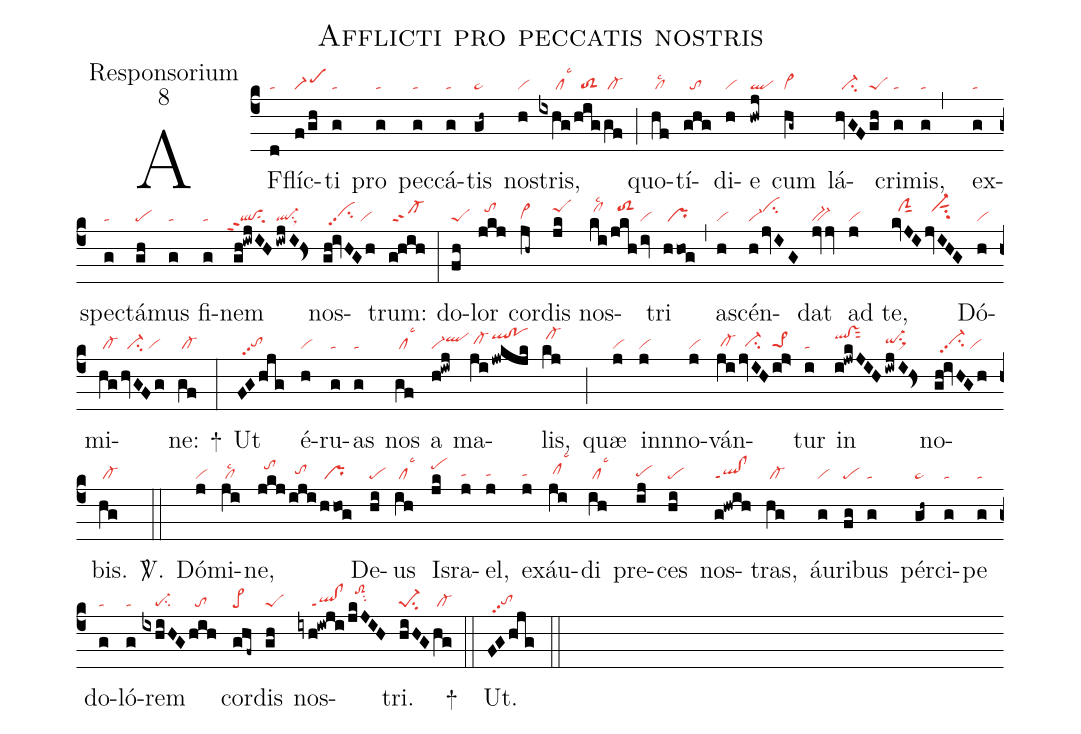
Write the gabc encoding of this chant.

name:Afflicti pro peccatis nostris;
office-part:Responsorium;
mode:8;
nabc-lines:1;
%%
(c4)
AF(d|ta)flíc(f/gh|scM1)ti(g|ta) pro(g|ta) pec(g|ta)cá(g|ta)tis(gh~|pe~) nos(h|vi)tris,(ixhg|/////cllsc3|/hig|//toS2|gf|/cl-) (;)
quo(hf|/cllsc2)tí(ghg|//to)di(h|vi)e(hwj|ql) cum(hg~|cl~) lá(hvGF|//ci-|gh|peS)cri(g|ta)mis,(g,|ta) ex(g|ta)spec(g|ta)tá(gh|pe)mus(g|ta) fi(g|ta)nem(gh!iwjIH|``qlppt2su2|/iwjI!Hs>|ql-su1sux1) nos(gh!ivHGh|//vihhpp2su2/vi)trum:(g!hih|/sf-) (:)
do(fh|peS)lor(jkj|//tohj) cor(jh~|cl~hg)dis(jk|peShj) nos(ki|/clhjlsc2|/jkh|//toS2hj|/iv|vi)tri(hhog|/pr) (,)
a(h|vi)scén(h/jvIG|vi-cihj)dat(jvjv|bv-) ad(j|vi) te,(kvJI|//ciGhj|jvIHG|//vi-hjsut1su2) Dó(h|vi)mi(hg|/cl-|/hvGFg|//vi-su2/vi)ne:(gf|/cl-) +(:)
Ut(FGhjg|//tohgpp2) é(h|vi)ru(g|ta)as(g|ta) nos(gf|/cllsc3) a(h!iwj|vi-qlhi) ma(ji|/cl-hh|!jwkjk|qlhj!pohj)lis,(kj|/cl-hj) (;)
quæ(j|vi) in(j|vi)nno(j|vi)ván(ji|/cl-hg|/jvIH|//ci-hg|ij>|pe>1hg)tur(i|ta) in(i!jwkJIH|qlhj!vshjsut2|/iwjI!Hs>|qi-hhsu1sux1) no(gh!ivHGh|//vi-hhpp2su2/vi)bis.(hg|/cl-) <sp>V/</sp>.(::)
Dó(j|vi)mi(ji|/cllsc2)ne,(jkj|//tohj|/iji|//tohh|/hhog|/pr) De(hi|pe)us(ih|/cllsc3) Is(jk|pehj)ra(j|tahg)el,(j|tahg) ex(j|tahg)áu(ji|/clhhlsc3)di(ih|/cllsc3) pre(ij|pehg)ces(hi|pe) nos(g!hwih|ql!clppt1)tras,(hg|/cl-) áu(g|vi)ri(fg|pe)bus(g|ta) pér(gh~|pe~)ci(g|ta)pe(g|ta) do(g|ta)ló(g|ta)rem(ixhiHG|////pe-su2|hih|//to) cor(ghf~|pe>)dis(gh|peS) nos(iyh!iwji|////ql!clppt1|/jkJIH|//toS2hksu2)tri.(hiHG|pe-1su2|hg|/cl-) +(::)
Ut.(FGhjg|//tohgpp2) (::)
